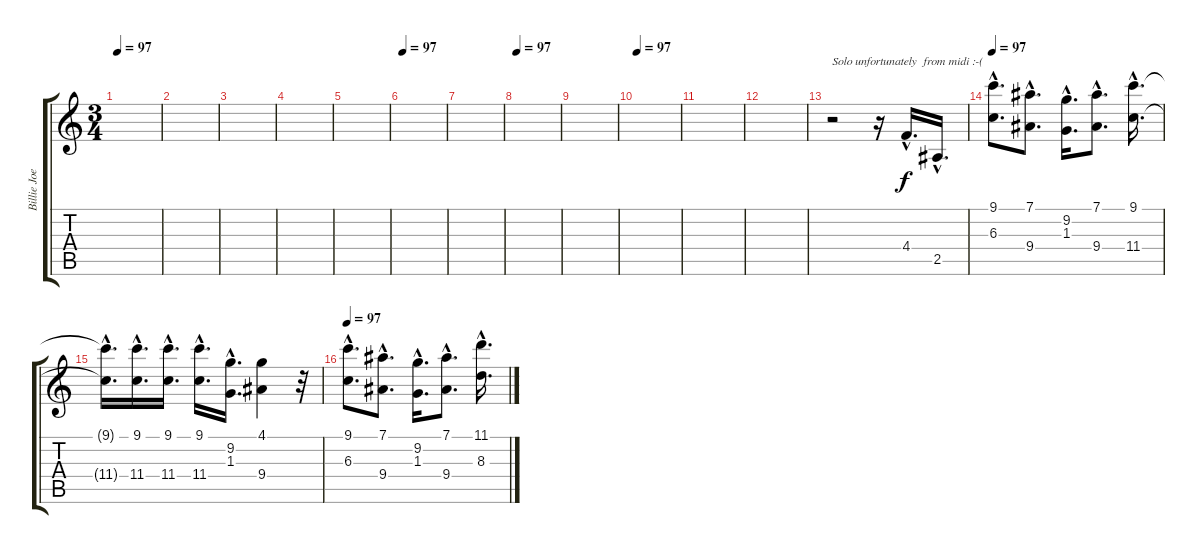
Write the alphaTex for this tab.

\track ("Billie Joe Guitar 2" "Billie Joe") {instrument distortionguitar}
\staff {score tabs}
\tuning (Eb4 Bb3 Gb3 Db3 Ab2 Eb2) {hide}
\ts (3 4)
\tempo 97
\clef g2
\ks c
|
|
|
|
|
\tempo 97
|
|
\tempo 97
|
|
\tempo 97
|
|
|
r.2{txt "Solo unfortunately  from midi :-("} r.16 4.4{hac}.16{d} 2.5{hac}.16{d} |
\tempo 97
(9.1{hac} 6.3{hac}).8{d} (7.1{hac} 9.4{hac}).8{d} (9.2{hac} 1.3{hac}).16{d} (7.1{hac} 9.4{hac}).8{d} (9.1{hac} 11.4{hac}).16{d} |
(9.1{hac t} 11.4{hac t}).16{d} (9.1{hac} 11.4{hac}).16{d} (9.1{hac} 11.4{hac}).16{d} (9.1{hac} 11.4{hac}).16{d} (9.2{hac} 1.3{hac}).16{d} (4.1 9.4).4 r.32 |
\tempo 97
(9.1{hac} 6.3{hac}).8{d} (7.1{hac} 9.4{hac}).8{d} (9.2{hac} 1.3{hac}).16{d} (7.1{hac} 9.4{hac}).8{d} (11.1{hac} 8.3{hac}).16{d}
